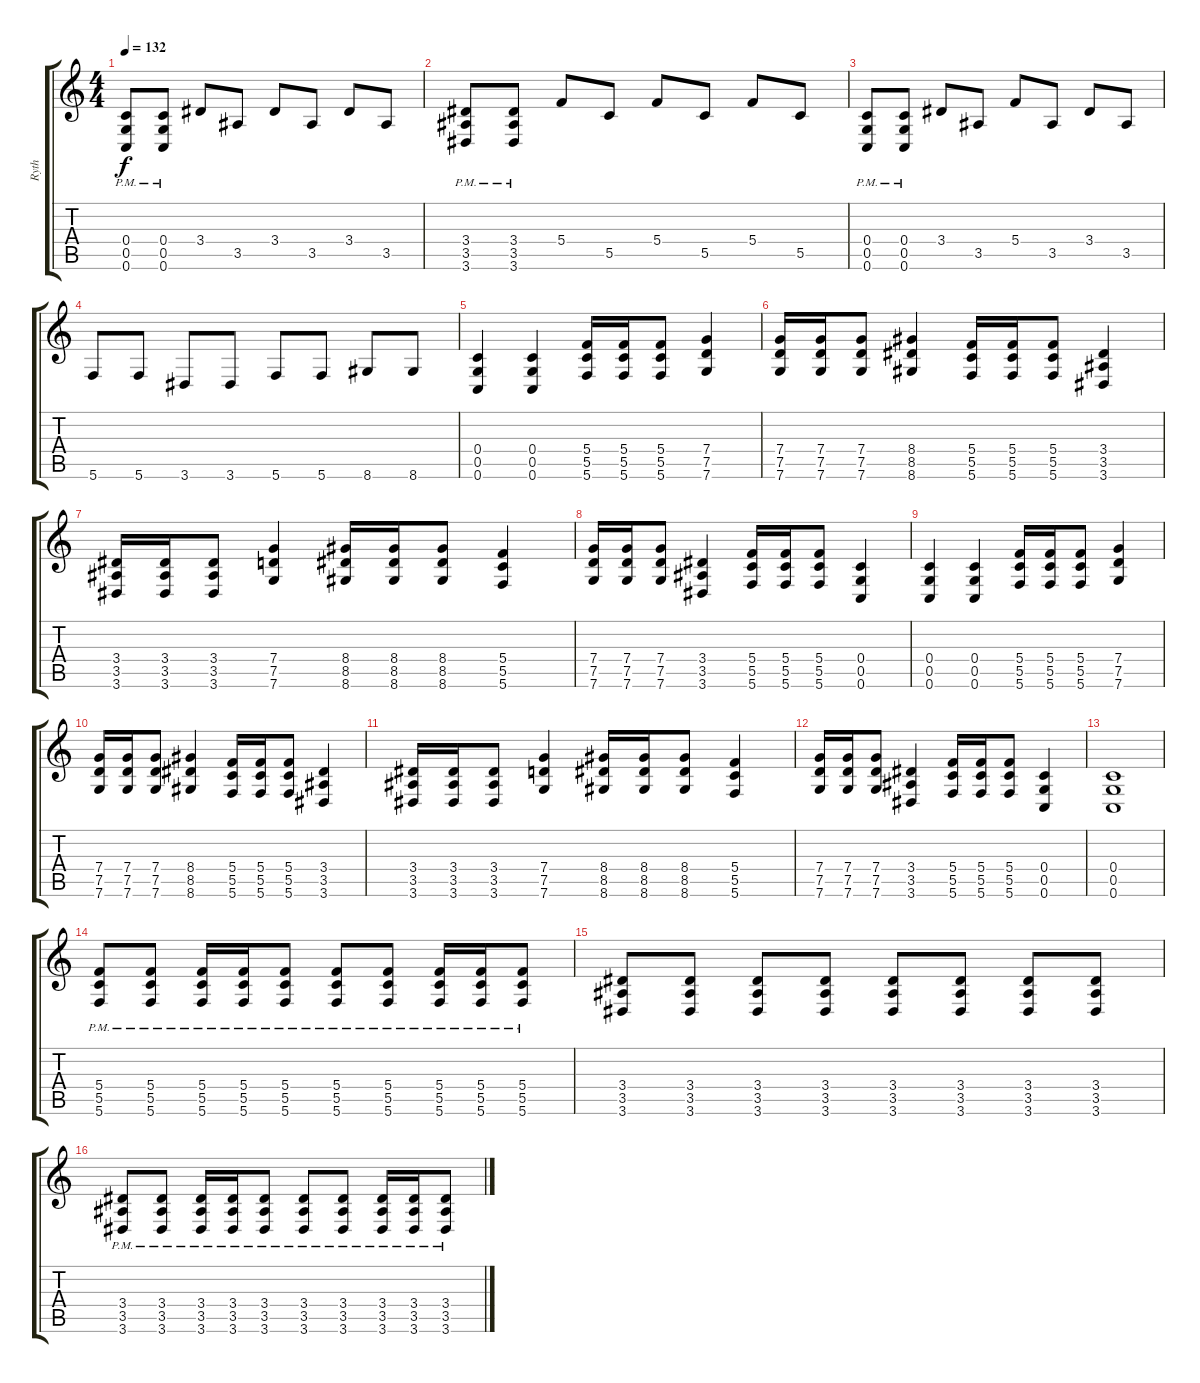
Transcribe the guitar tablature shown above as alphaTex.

\track ("Ryth" "Ryth") {instrument distortionguitar}
\staff {score tabs}
\tuning (D4 A3 F3 C3 G2 C2) {hide}
\ts (4 4)
\tempo 132
\clef g2
\ks c
(0.4{pm} 0.5{pm} 0.6{pm}).8{dy f} (0.4{pm} 0.5{pm} 0.6{pm}).8 3.4.8 3.5.8 3.4.8 3.5.8 3.4.8 3.5.8 |
(3.4{pm} 3.5{pm} 3.6{pm}).8 (3.4{pm} 3.5{pm} 3.6{pm}).8 5.4.8 5.5.8 5.4.8 5.5.8 5.4.8 5.5.8 |
(0.4{pm} 0.5{pm} 0.6{pm}).8 (0.4{pm} 0.5{pm} 0.6{pm}).8 3.4.8 3.5.8 5.4.8 3.5.8 3.4.8 3.5.8 |
5.6.8 5.6.8 3.6.8 3.6.8 5.6.8 5.6.8 8.6.8 8.6.8 |
(0.4 0.5 0.6).4 (0.4 0.5 0.6).4 (5.4 5.5 5.6).16 (5.4 5.5 5.6).16 (5.4 5.5 5.6).8 (7.4 7.5 7.6).4 |
(7.4 7.5 7.6).16 (7.4 7.5 7.6).16 (7.4 7.5 7.6).8 (8.4 8.5 8.6).4 (5.4 5.5 5.6).16 (5.4 5.5 5.6).16 (5.4 5.5 5.6).8 (3.4 3.5 3.6).4 |
(3.4 3.5 3.6).16 (3.4 3.5 3.6).16 (3.4 3.5 3.6).8 (7.4 7.5 7.6).4 (8.4 8.5 8.6).16 (8.4 8.5 8.6).16 (8.4 8.5 8.6).8 (5.4 5.5 5.6).4 |
(7.4 7.5 7.6).16 (7.4 7.5 7.6).16 (7.4 7.5 7.6).8 (3.4 3.5 3.6).4 (5.4 5.5 5.6).16 (5.4 5.5 5.6).16 (5.4 5.5 5.6).8 (0.4 0.5 0.6).4 |
(0.4 0.5 0.6).4 (0.4 0.5 0.6).4 (5.4 5.5 5.6).16 (5.4 5.5 5.6).16 (5.4 5.5 5.6).8 (7.4 7.5 7.6).4 |
(7.4 7.5 7.6).16 (7.4 7.5 7.6).16 (7.4 7.5 7.6).8 (8.4 8.5 8.6).4 (5.4 5.5 5.6).16 (5.4 5.5 5.6).16 (5.4 5.5 5.6).8 (3.4 3.5 3.6).4 |
(3.4 3.5 3.6).16 (3.4 3.5 3.6).16 (3.4 3.5 3.6).8 (7.4 7.5 7.6).4 (8.4 8.5 8.6).16 (8.4 8.5 8.6).16 (8.4 8.5 8.6).8 (5.4 5.5 5.6).4 |
(7.4 7.5 7.6).16 (7.4 7.5 7.6).16 (7.4 7.5 7.6).8 (3.4 3.5 3.6).4 (5.4 5.5 5.6).16 (5.4 5.5 5.6).16 (5.4 5.5 5.6).8 (0.4 0.5 0.6).4 |
(0.4 0.5 0.6).1 |
(5.4{pm} 5.5{pm} 5.6{pm}).8 (5.4{pm} 5.5{pm} 5.6{pm}).8 (5.4{pm} 5.5{pm} 5.6{pm}).16 (5.4{pm} 5.5{pm} 5.6{pm}).16 (5.4{pm} 5.5{pm} 5.6{pm}).8 (5.4{pm} 5.5{pm} 5.6{pm}).8 (5.4{pm} 5.5{pm} 5.6{pm}).8 (5.4{pm} 5.5{pm} 5.6{pm}).16 (5.4{pm} 5.5{pm} 5.6{pm}).16 (5.4{pm} 5.5{pm} 5.6{pm}).8 |
(3.4 3.5 3.6).8 (3.4 3.5 3.6).8 (3.4 3.5 3.6).8 (3.4 3.5 3.6).8 (3.4 3.5 3.6).8 (3.4 3.5 3.6).8 (3.4 3.5 3.6).8 (3.4 3.5 3.6).8 |
(3.4{pm} 3.5{pm} 3.6{pm}).8 (3.4{pm} 3.5{pm} 3.6{pm}).8 (3.4{pm} 3.5{pm} 3.6{pm}).16 (3.4{pm} 3.5{pm} 3.6{pm}).16 (3.4{pm} 3.5{pm} 3.6{pm}).8 (3.4{pm} 3.5{pm} 3.6{pm}).8 (3.4{pm} 3.5{pm} 3.6{pm}).8 (3.4{pm} 3.5{pm} 3.6{pm}).16 (3.4{pm} 3.5{pm} 3.6{pm}).16 (3.4{pm} 3.5{pm} 3.6{pm}).8
